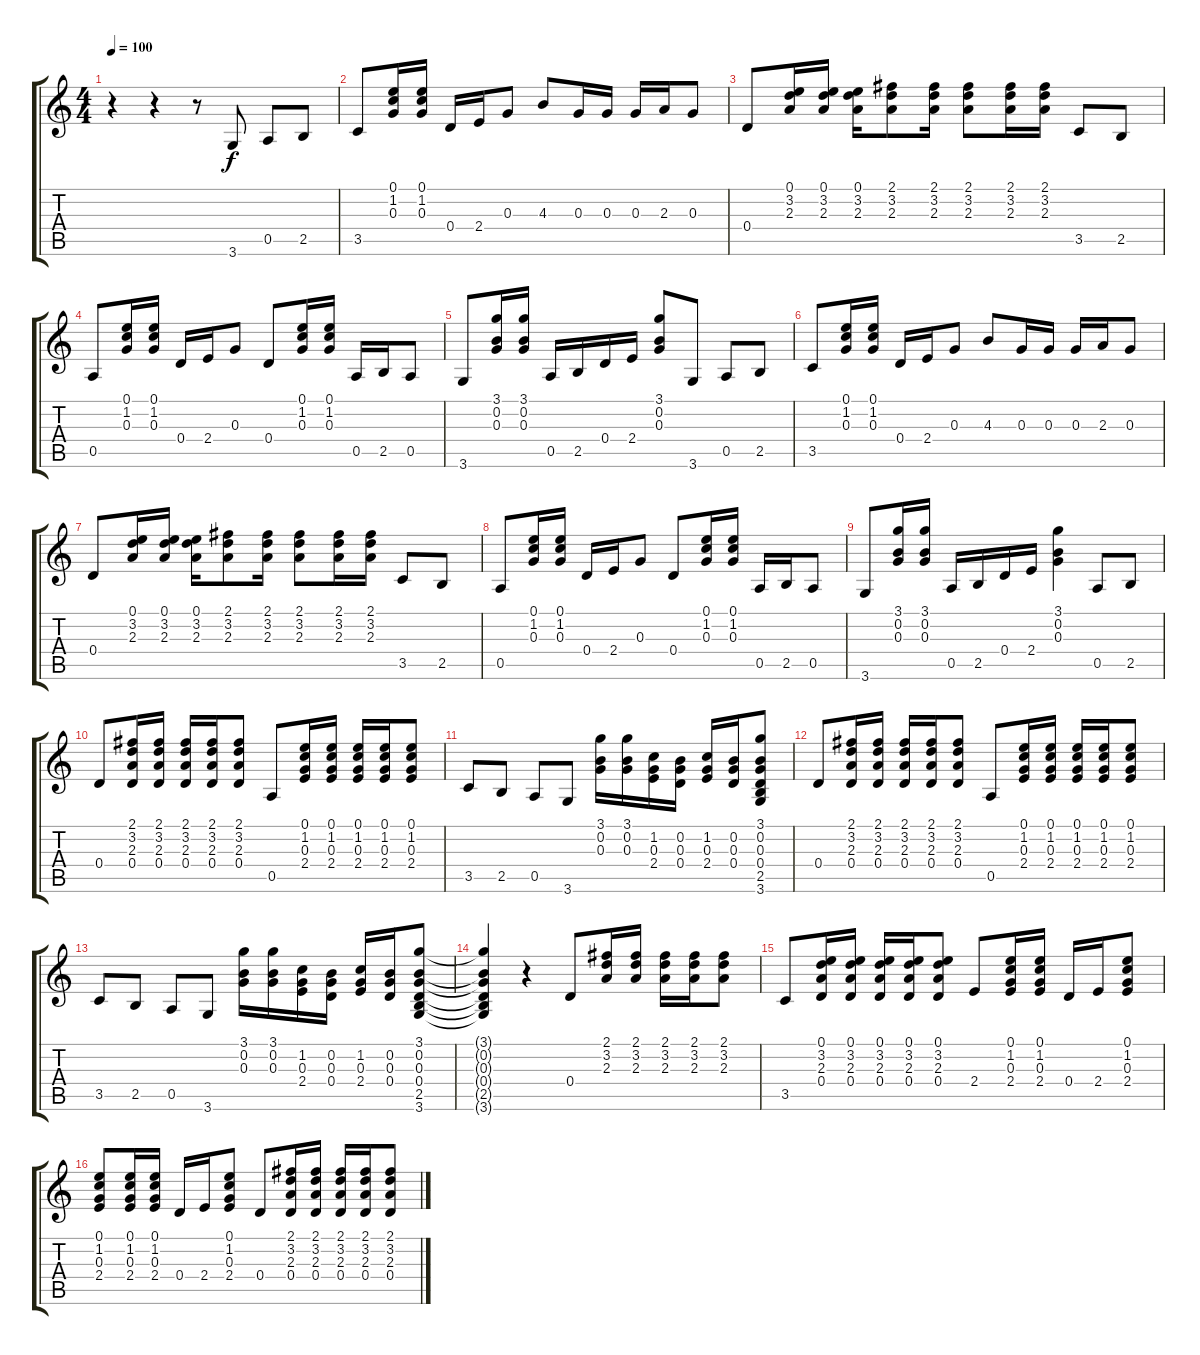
\track "" {instrument acousticguitarsteel}
\staff {score tabs}
\tuning (E4 B3 G3 D3 A2 E2) {hide}
\ts (4 4)
\tempo 100
\clef g2
\ks c
r.4{dy f instrument acousticguitarsteel} r.4 r.8 3.6.8 0.5.8 2.5.8 |
3.5.8 (0.1 1.2 0.3).16 (0.1 1.2 0.3).16 0.4.16 2.4.16 0.3.8 4.3.8 0.3.16 0.3.16 0.3.16 2.3.16 0.3.8 |
0.4.8 (0.1 3.2 2.3).16 (0.1 3.2 2.3).16 (0.1 3.2 2.3).16 (2.1 3.2 2.3).8 (2.1 3.2 2.3).16 (2.1 3.2 2.3).8 (2.1 3.2 2.3).16 (2.1 3.2 2.3).16 3.5.8 2.5.8 |
0.5.8 (0.1 1.2 0.3).16 (0.1 1.2 0.3).16 0.4.16 2.4.16 0.3.8 0.4.8 (0.1 1.2 0.3).16 (0.1 1.2 0.3).16 0.5.16 2.5.16 0.5.8 |
3.6.8 (3.1 0.2 0.3).16 (3.1 0.2 0.3).16 0.5.16 2.5.16 0.4.16 2.4.16 (3.1 0.2 0.3).8 3.6.8 0.5.8 2.5.8 |
3.5.8 (0.1 1.2 0.3).16 (0.1 1.2 0.3).16 0.4.16 2.4.16 0.3.8 4.3.8 0.3.16 0.3.16 0.3.16 2.3.16 0.3.8 |
0.4.8 (0.1 3.2 2.3).16 (0.1 3.2 2.3).16 (0.1 3.2 2.3).16 (2.1 3.2 2.3).8 (2.1 3.2 2.3).16 (2.1 3.2 2.3).8 (2.1 3.2 2.3).16 (2.1 3.2 2.3).16 3.5.8 2.5.8 |
0.5.8 (0.1 1.2 0.3).16 (0.1 1.2 0.3).16 0.4.16 2.4.16 0.3.8 0.4.8 (0.1 1.2 0.3).16 (0.1 1.2 0.3).16 0.5.16 2.5.16 0.5.8 |
3.6.8 (3.1 0.2 0.3).16 (3.1 0.2 0.3).16 0.5.16 2.5.16 0.4.16 2.4.16 (3.1 0.2 0.3).4 0.5.8 2.5.8 |
0.4.8 (2.1 3.2 2.3 0.4).16 (2.1 3.2 2.3 0.4).16 (2.1 3.2 2.3 0.4).16 (2.1 3.2 2.3 0.4).16 (2.1 3.2 2.3 0.4).8 0.5.8 (0.1 1.2 0.3 2.4).16 (0.1 1.2 0.3 2.4).16 (0.1 1.2 0.3 2.4).16 (0.1 1.2 0.3 2.4).16 (0.1 1.2 0.3 2.4).8 |
3.5.8 2.5.8 0.5.8 3.6.8 (3.1 0.2 0.3).16 (3.1 0.2 0.3).16 (1.2 0.3 2.4).16 (0.2 0.3 0.4).16 (1.2 0.3 2.4).16 (0.2 0.3 0.4).16 (3.1 0.2 0.3 0.4 2.5 3.6).8 |
0.4.8 (2.1 3.2 2.3 0.4).16 (2.1 3.2 2.3 0.4).16 (2.1 3.2 2.3 0.4).16 (2.1 3.2 2.3 0.4).16 (2.1 3.2 2.3 0.4).8 0.5.8 (0.1 1.2 0.3 2.4).16 (0.1 1.2 0.3 2.4).16 (0.1 1.2 0.3 2.4).16 (0.1 1.2 0.3 2.4).16 (0.1 1.2 0.3 2.4).8 |
3.5.8 2.5.8 0.5.8 3.6.8 (3.1 0.2 0.3).16 (3.1 0.2 0.3).16 (1.2 0.3 2.4).16 (0.2 0.3 0.4).16 (1.2 0.3 2.4).16 (0.2 0.3 0.4).16 (3.1 0.2 0.3 0.4 2.5 3.6).8 |
(3.1{t} 0.2{t} 0.3{t} 0.4{t} 2.5{t} 3.6{t}).4 r.4 0.4.8 (2.1 3.2 2.3).16 (2.1 3.2 2.3).16 (2.1 3.2 2.3).16 (2.1 3.2 2.3).16 (2.1 3.2 2.3).8 |
3.5.8 (0.1 3.2 2.3 0.4).16 (0.1 3.2 2.3 0.4).16 (0.1 3.2 2.3 0.4).16 (0.1 3.2 2.3 0.4).16 (0.1 3.2 2.3 0.4).8 2.4.8 (0.1 1.2 0.3 2.4).16 (0.1 1.2 0.3 2.4).16 0.4.16 2.4.16 (0.1 1.2 0.3 2.4).8 |
(0.1 1.2 0.3 2.4).8 (0.1 1.2 0.3 2.4).16 (0.1 1.2 0.3 2.4).16 0.4.16 2.4.16 (0.1 1.2 0.3 2.4).8 0.4.8 (2.1 3.2 2.3 0.4).16 (2.1 3.2 2.3 0.4).16 (2.1 3.2 2.3 0.4).16 (2.1 3.2 2.3 0.4).16 (2.1 3.2 2.3 0.4).8
